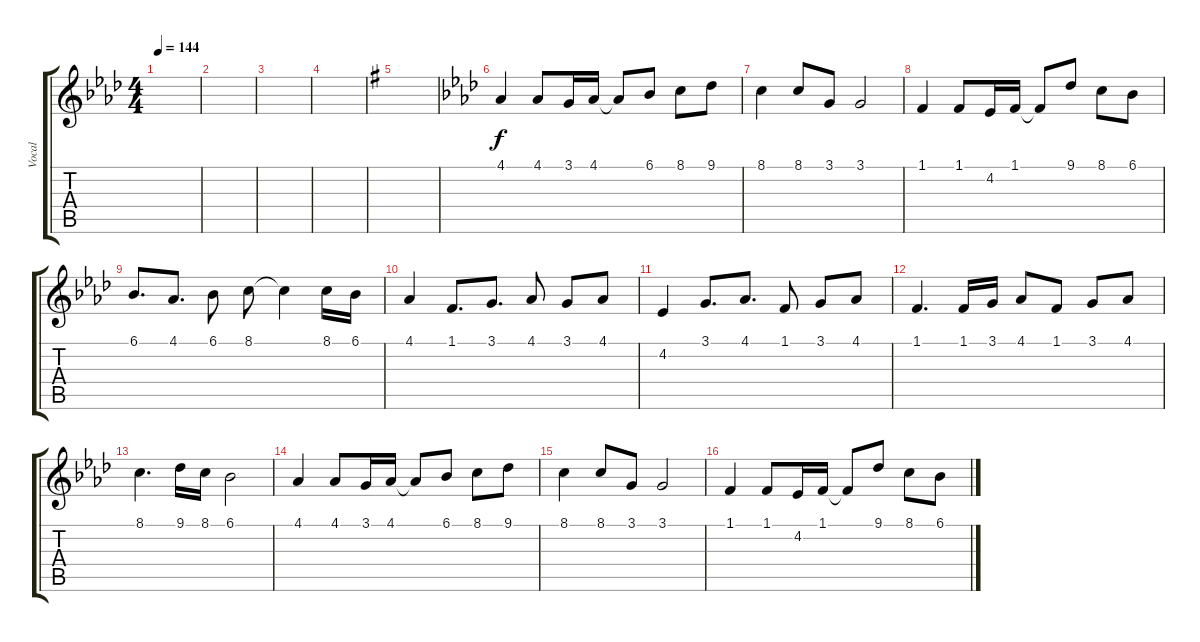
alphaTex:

\track ("Vocal" "Vocal") {instrument choiraahs}
\staff {score tabs}
\tuning (E4 B3 G3 D3 A2 E2) {hide}
\ts (4 4)
\tempo 144
\clef g2
\ks ab
|
|
|
|
\ks g
|
\ks ab
4.1.4 4.1.8 3.1.16 4.1.16 4.1{t}.8 6.1.8 8.1.8 9.1.8 |
8.1.4 8.1.8 3.1.8 3.1.2 |
1.1.4 1.1.8 4.2.16 1.1.16 1.1{t}.8 9.1.8 8.1.8 6.1.8 |
6.1.8{d} 4.1.8{d} 6.1.8 8.1.8 8.1{t}.4 8.1.16 6.1.16 |
4.1.4 1.1.8{d} 3.1.8{d} 4.1.8 3.1.8 4.1.8 |
4.2.4 3.1.8{d} 4.1.8{d} 1.1.8 3.1.8 4.1.8 |
1.1.4{d} 1.1.16 3.1.16 4.1.8 1.1.8 3.1.8 4.1.8 |
8.1.4{d} 9.1.16 8.1.16 6.1.2 |
4.1.4 4.1.8 3.1.16 4.1.16 4.1{t}.8 6.1.8 8.1.8 9.1.8 |
8.1.4 8.1.8 3.1.8 3.1.2 |
1.1.4 1.1.8 4.2.16 1.1.16 1.1{t}.8 9.1.8 8.1.8 6.1.8
